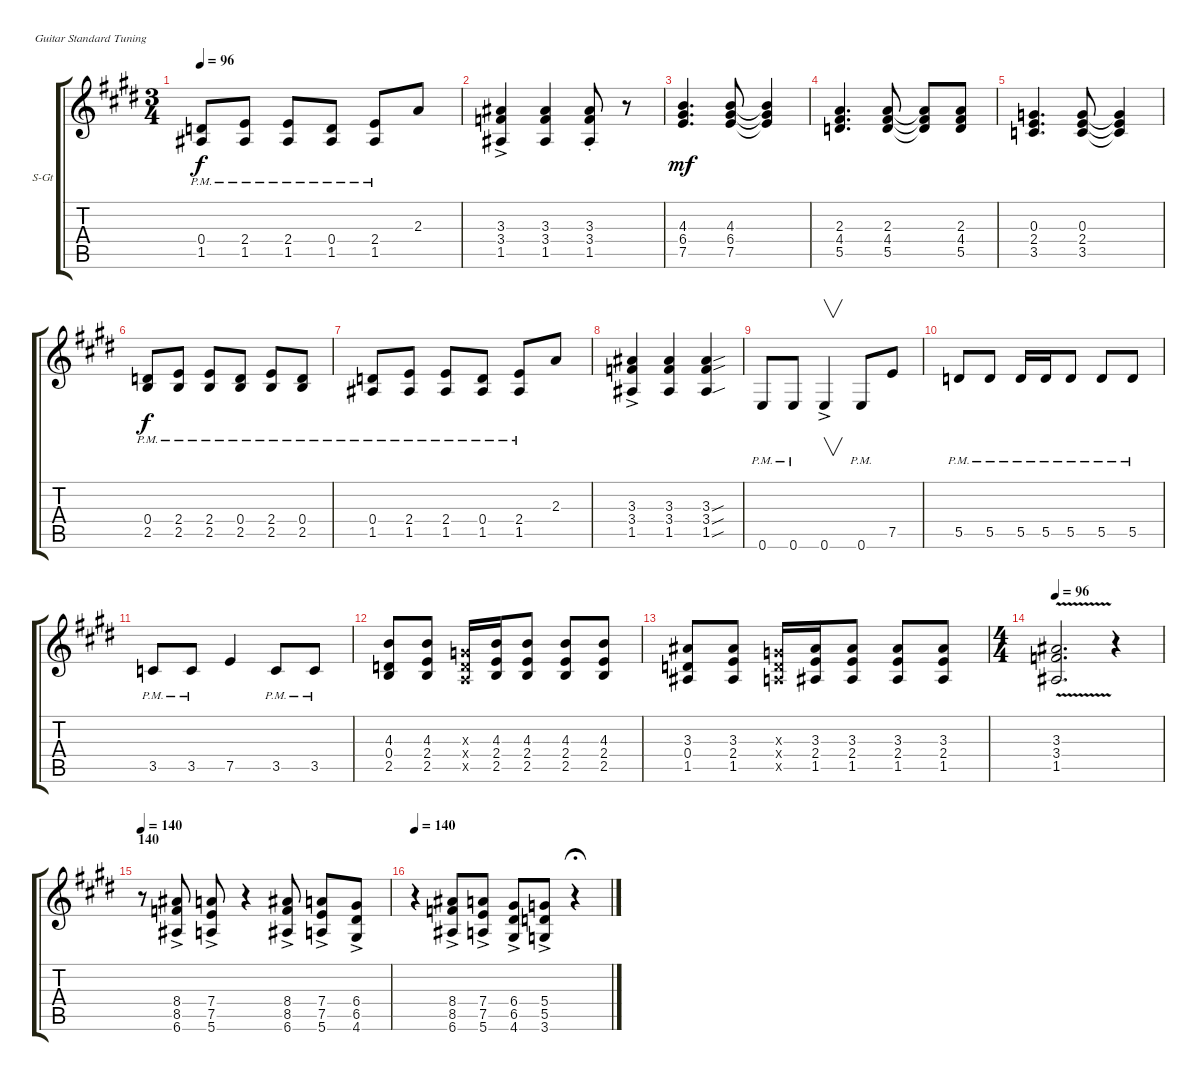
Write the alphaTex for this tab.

\bracketExtendMode groupsimilarinstruments
\firstSystemTrackNameOrientation horizontal
\otherSystemsTrackNameOrientation horizontal
\track ("Guitar II" "S-Gt") {instrument acousticguitarsteel}
\staff {score tabs}
\tuning (E4 B3 G3 D3 A2 E2)
\ts (3 4)
\tempo 96
\clef g2
\scale
1.07818
\ks e
(1.5{pm} 0.4{pm}).8{dy f} (1.5{pm} 2.4{pm}).8 (1.5{pm} 2.4{pm}).8 (1.5{pm} 0.4{pm}).8 (2.4{pm} 1.5{pm}).8 2.3.8 |
\scale
0.921816 (1.5 3.4 3.3{ac}).4 (1.5 3.4 3.3).4 (1.5{st} 3.4{st} 3.3{st}).8 r.8 |
\scale
1.07818 (7.5 6.4 4.3).4{d dy mf} (7.5 6.4 4.3).8 (7.5{t} 6.4{t} 4.3{t}).4 |
\scale
0.921816 (5.5 4.4 2.3).4{d} (5.5 4.4 2.3).8 (5.5{t} 4.4{t} 2.3{t}).8 (5.5 4.4 2.3).8 |
\scale
1.07818 (3.5 2.4 0.3).4{d} (3.5 2.4 0.3).8 (3.5{t} 2.4{t} 0.3{t}).4 |
\scale
0.921816 (2.5{pm} 0.4{pm}).8{dy f} (2.5{pm} 2.4{pm}).8 (2.5{pm} 2.4{pm}).8 (2.5{pm} 0.4{pm}).8 (2.5{pm} 2.4{pm}).8 (2.5{pm} 0.4{pm}).8 |
\scale
1.07818 (1.5{pm} 0.4{pm}).8 (1.5{pm} 2.4{pm}).8 (1.5{pm} 2.4{pm}).8 (1.5{pm} 0.4{pm}).8 (2.4{pm} 1.5{pm}).8 2.3.8 |
\scale
0.921816 (1.5 3.4 3.3{ac}).4 (1.5 3.4 3.3).4 (1.5{sou} 3.4{sou} 3.3{sou}).4 |
\scale
1.07818 0.6{pm}.8 0.6{pm}.8 0.6{ac}.4{v} 0.6{pm}.8 7.5.8 |
\scale
0.921816 5.5{pm}.8 5.5{pm}.8 5.5{pm}.16 5.5{pm}.16 5.5{pm}.8 5.5{pm}.8 5.5{pm}.8 |
\scale
1.07818 3.5{pm}.8 3.5{pm}.8 7.5.4 3.5{pm}.8 3.5{pm}.8 |
\scale
0.921816 (2.5 0.4 4.3).8 (2.5 2.4 4.3).8 (0.5{x} 0.4{x} 0.3{x}).16 (2.5 2.4 4.3).16 (2.5 2.4 4.3).8 (2.5 2.4 4.3).8 (2.5 2.4 4.3).8 |
\scale
1.07818 (1.5 3.3 0.4).8 (1.5 2.4 3.3).8 (0.5{x} 0.4{x} 0.3{x}).16 (1.5 2.4 3.3).16 (1.5 2.4 3.3).8 (2.4 3.3 1.5).8 (1.5 2.4 3.3).8 |
\ts (4 4)
\tempo 96
\scale
0.921816 (1.5{v} 3.4{v} 3.3{v}).2{d} r.4 |
\section ("" "140")
\tempo 140
\scale
1.07818 r.8 (8.4{ac} 8.5{ac} 6.6{ac}).8 (7.4{ac} 7.5{ac} 5.6{ac}).8 r.4 (8.4{ac} 8.5{ac} 6.6{ac}).8 (7.4{ac} 7.5{ac} 5.6{ac}).8 (6.4{ac} 6.5{ac} 4.6{ac}).8 |
\tempo 140
\scale
0.921816 r.4 (8.4{ac} 8.5{ac} 6.6{ac}).8 (7.4{ac} 7.5{ac} 5.6{ac}).8 (6.4{ac} 6.5{ac} 4.6{ac}).8 (5.4{ac} 5.5{ac} 3.6{ac}).8 r.4{fermata (medium 0.41)}
